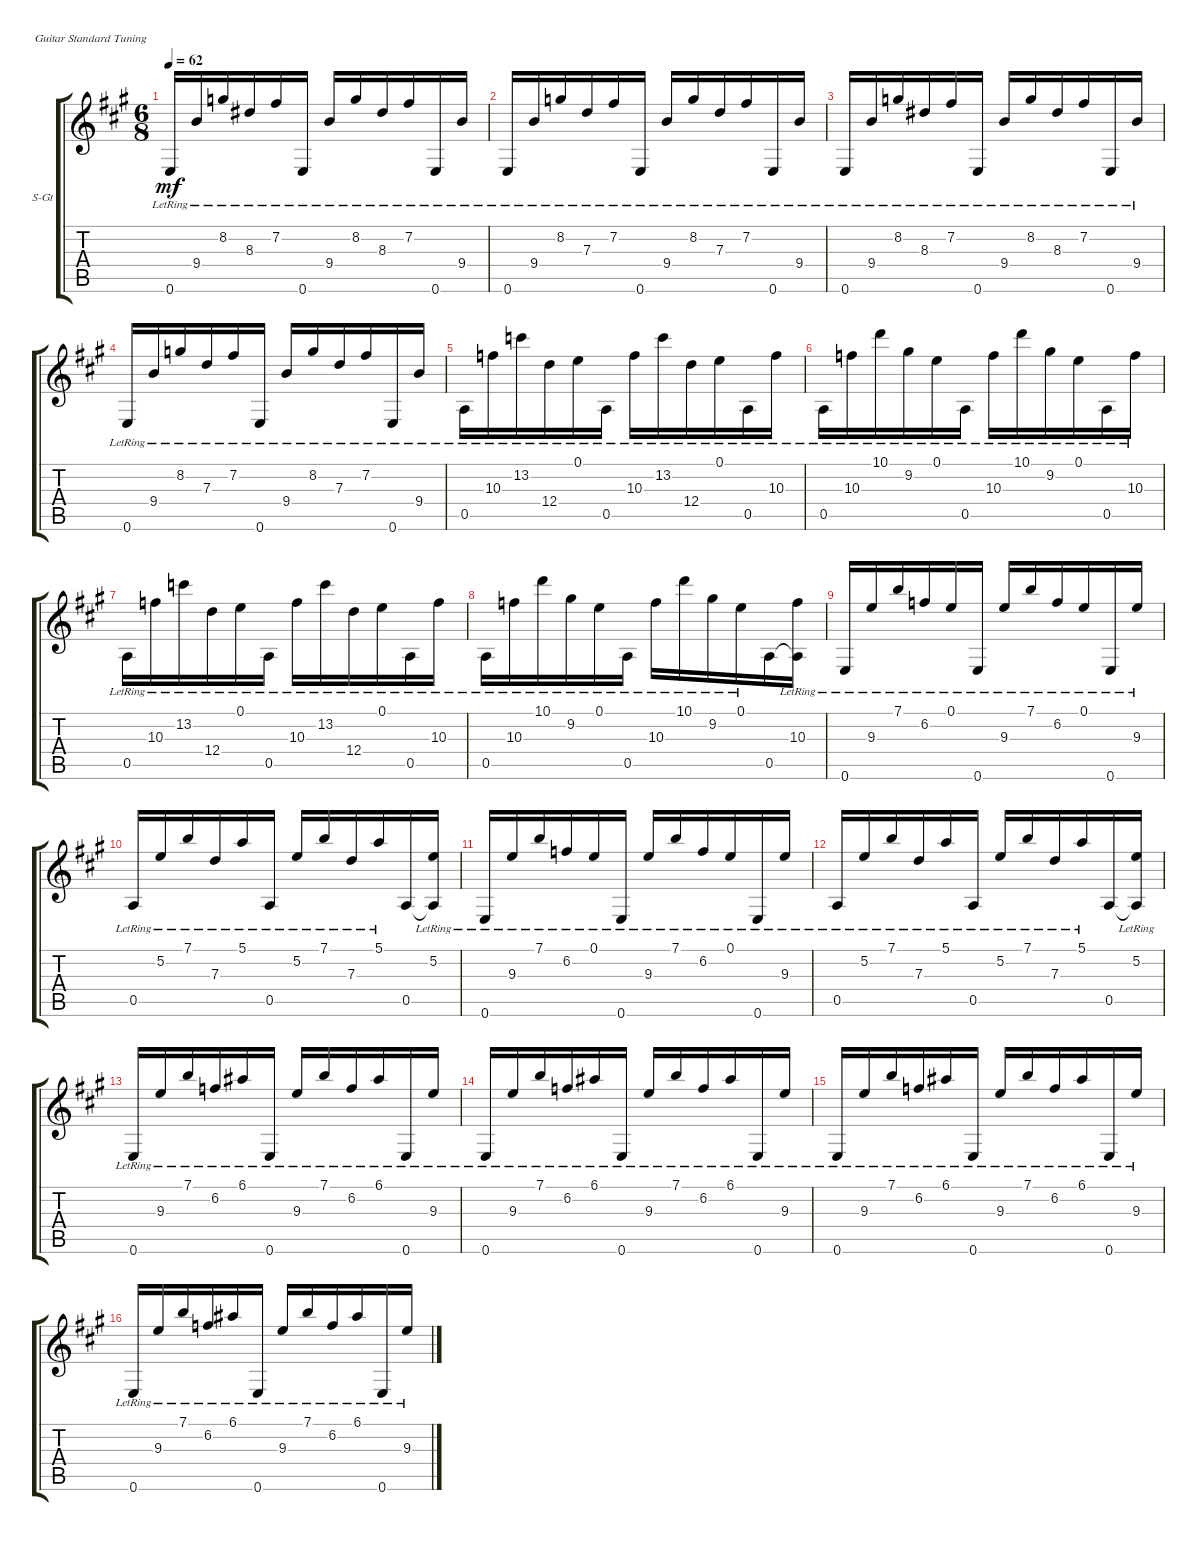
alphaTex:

\defaultSystemsLayout 4
\bracketExtendMode groupsimilarinstruments
\firstSystemTrackNameOrientation horizontal
\otherSystemsTrackNameOrientation horizontal
\track ("Acoustic Guitar" "S-Gt") {instrument acousticguitarsteel}
\staff {score tabs}
\tuning (E4 B3 G3 D3 A2 E2)
\ts (6 8)
\tempo 62
\clef g2
\ks f#minor
0.6{lr}.16{dy mf} 9.4{lr}.16 8.2{lr}.16 8.3{lr}.16 7.2{lr}.16 0.6{lr}.16 9.4{lr}.16 8.2{lr}.16 8.3{lr}.16 7.2{lr}.16 0.6{lr}.16 9.4{lr}.16 |
0.6{lr}.16 9.4{lr}.16 8.2{lr}.16 7.3{lr}.16 7.2{lr}.16 0.6{lr}.16 9.4{lr}.16 8.2{lr}.16 7.3{lr}.16 7.2{lr}.16 0.6{lr}.16 9.4{lr}.16 |
0.6{lr}.16 9.4{lr}.16 8.2{lr}.16 8.3{lr}.16 7.2{lr}.16 0.6{lr}.16 9.4{lr}.16 8.2{lr}.16 8.3{lr}.16 7.2{lr}.16 0.6{lr}.16 9.4{lr}.16 |
0.6{lr}.16 9.4{lr}.16 8.2{lr}.16 7.3{lr}.16 7.2{lr}.16 0.6{lr}.16 9.4{lr}.16 8.2{lr}.16 7.3{lr}.16 7.2{lr}.16 0.6{lr}.16 9.4{lr}.16 |
0.5{lr}.16 10.3{lr}.16 13.2{lr}.16 12.4{lr}.16 0.1{lr}.16 0.5{lr}.16 10.3{lr}.16 13.2{lr}.16 12.4{lr}.16 0.1{lr}.16 0.5{lr}.16 10.3{lr}.16 |
0.5{lr}.16 10.3{lr}.16 10.1{lr}.16 9.2{lr}.16 0.1{lr}.16 0.5{lr}.16 10.3{lr}.16 10.1{lr}.16 9.2{lr}.16 0.1{lr}.16 0.5{lr}.16 10.3{lr}.16 |
0.5{lr}.16 10.3{lr}.16 13.2{lr}.16 12.4{lr}.16 0.1{lr}.16 0.5{lr}.16 10.3{lr}.16 13.2{lr}.16 12.4{lr}.16 0.1{lr}.16 0.5{lr}.16 10.3{lr}.16 |
0.5{lr}.16 10.3{lr}.16 10.1{lr}.16 9.2{lr}.16 0.1{lr}.16 0.5{lr}.16 10.3{lr}.16 10.1{lr}.16 9.2{lr}.16 0.1{lr}.16 0.5.16 (10.3{lr} 0.5{t}).16 |
0.6{lr}.16 9.3{lr}.16 7.1{lr}.16 6.2{lr}.16 0.1{lr}.16 0.6{lr}.16 9.3{lr}.16 7.1{lr}.16 6.2{lr}.16 0.1{lr}.16 0.6{lr}.16 9.3{lr}.16 |
0.5{lr}.16 5.2{lr}.16 7.1{lr}.16 7.3{lr}.16 5.1{lr}.16 0.5{lr}.16 5.2{lr}.16 7.1{lr}.16 7.3{lr}.16 5.1{lr}.16 0.5.16 (0.5{t} 5.2{lr}).16 |
0.6{lr}.16 9.3{lr}.16 7.1{lr}.16 6.2{lr}.16 0.1{lr}.16 0.6{lr}.16 9.3{lr}.16 7.1{lr}.16 6.2{lr}.16 0.1{lr}.16 0.6{lr}.16 9.3{lr}.16 |
0.5{lr}.16 5.2{lr}.16 7.1{lr}.16 7.3{lr}.16 5.1{lr}.16 0.5{lr}.16 5.2{lr}.16 7.1{lr}.16 7.3{lr}.16 5.1{lr}.16 0.5.16 (0.5{t} 5.2{lr}).16 |
0.6{lr}.16 9.3{lr}.16 7.1{lr}.16 6.2{lr}.16 6.1{lr}.16 0.6{lr}.16 9.3{lr}.16 7.1{lr}.16 6.2{lr}.16 6.1{lr}.16 0.6{lr}.16 9.3{lr}.16 |
0.6{lr}.16 9.3{lr}.16 7.1{lr}.16 6.2{lr}.16 6.1{lr}.16 0.6{lr}.16 9.3{lr}.16 7.1{lr}.16 6.2{lr}.16 6.1{lr}.16 0.6{lr}.16 9.3{lr}.16 |
0.6{lr}.16 9.3{lr}.16 7.1{lr}.16 6.2{lr}.16 6.1{lr}.16 0.6{lr}.16 9.3{lr}.16 7.1{lr}.16 6.2{lr}.16 6.1{lr}.16 0.6{lr}.16 9.3{lr}.16 |
0.6{lr}.16 9.3{lr}.16 7.1{lr}.16 6.2{lr}.16 6.1{lr}.16 0.6{lr}.16 9.3{lr}.16 7.1{lr}.16 6.2{lr}.16 6.1{lr}.16 0.6{lr}.16 9.3{lr}.16
